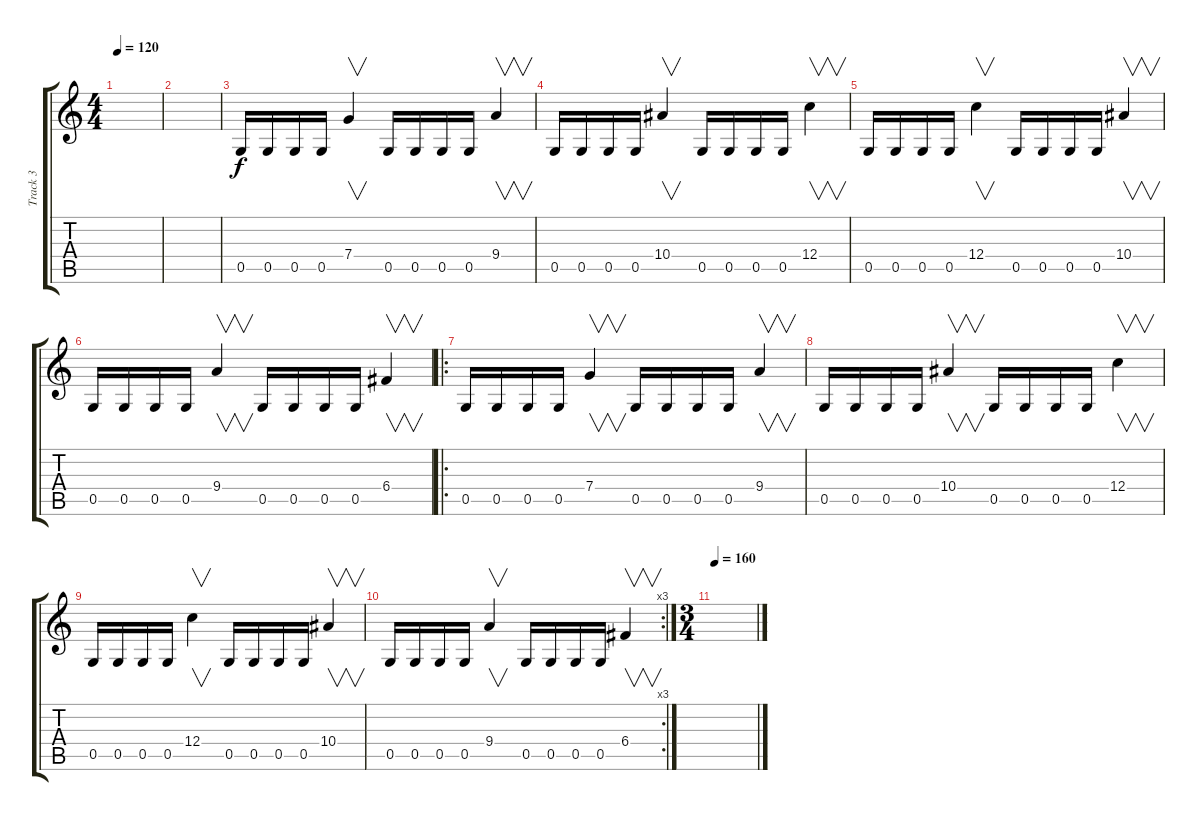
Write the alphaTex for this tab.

\track ("Track 3" "Track 3") {instrument overdrivenguitar}
\staff {score tabs}
\tuning (D4 A3 F3 C3 G2 D2) {hide}
\ts (4 4)
\tempo 120
\clef g2
\ks c
|
|
0.5.16 0.5.16 0.5.16 0.5.16 7.4.4{v} 0.5.16 0.5.16 0.5.16 0.5.16 9.4.4{v} |
0.5.16 0.5.16 0.5.16 0.5.16 10.4.4{v} 0.5.16 0.5.16 0.5.16 0.5.16 12.4.4{v} |
0.5.16 0.5.16 0.5.16 0.5.16 12.4.4{v} 0.5.16 0.5.16 0.5.16 0.5.16 10.4.4{v} |
0.5.16 0.5.16 0.5.16 0.5.16 9.4.4{v} 0.5.16 0.5.16 0.5.16 0.5.16 6.4.4{v} |
\ro
0.5.16 0.5.16 0.5.16 0.5.16 7.4.4{v} 0.5.16 0.5.16 0.5.16 0.5.16 9.4.4{v} |
0.5.16 0.5.16 0.5.16 0.5.16 10.4.4{v} 0.5.16 0.5.16 0.5.16 0.5.16 12.4.4{v} |
0.5.16 0.5.16 0.5.16 0.5.16 12.4.4{v} 0.5.16 0.5.16 0.5.16 0.5.16 10.4.4{v} |
\rc 3
0.5.16 0.5.16 0.5.16 0.5.16 9.4.4{v} 0.5.16 0.5.16 0.5.16 0.5.16 6.4.4{v} |
\ts (3 4)
\tempo 160
